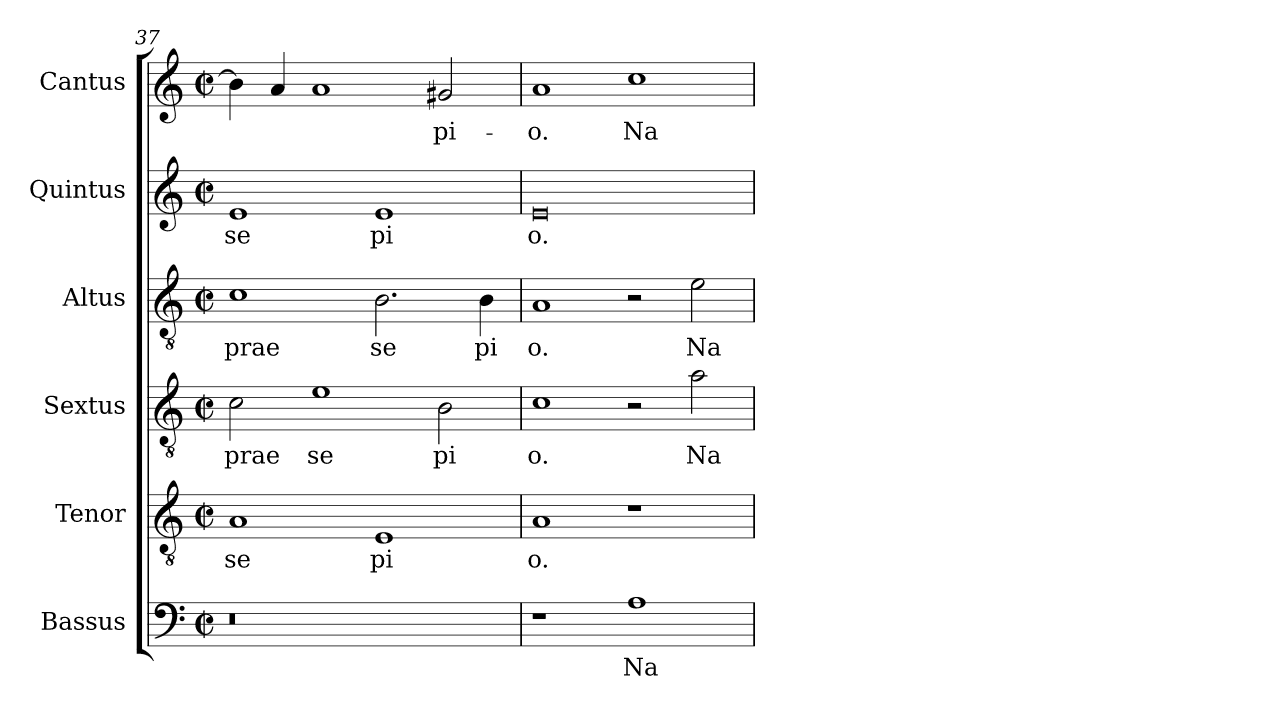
**kern	**text	**kern	**text	**kern	**text	**kern	**text	**kern	**text	**kern	**text
*part6	*part6	*part5	*part5	*part4	*part4	*part3	*part3	*part2	*part2	*part1	*part1
*staff6	*staff6	*staff5	*staff5	*staff4	*staff4	*staff3	*staff3	*staff2	*staff2	*staff1	*staff1
*I"Bassus	*	*I"Tenor	*	*I"Sextus	*	*I"Altus	*	*I"Quintus	*	*I"Cantus	*
*clefF4	*	*clefGv2	*	*clefGv2	*	*clefGv2	*	*clefG2	*	*clefG2	*
*M2/2	*	*M2/2	*	*M2/2	*	*M2/2	*	*M2/2	*	*M2/2	*
*met(c|)	*	*met(c|)	*	*met(c|)	*	*met(c|)	*	*met(c|)	*	*met(c|)	*
=37	=37	=37	=37	=37	=37	=37	=37	=37	=37	=37	=37
!	!	!	!LO:LY:b:cj	!	!LO:LY:b:cj	!	!LO:LY:b:cj	!	!LO:LY:b:cj	!	!
0r	.	1A	se	2c\	prae	1c	prae	1e	se	4b\]	.
.	.	.	.	.	.	.	.	.	.	4a/	.
!	!	!	!	!	!LO:LY:b:cj	!	!	!	!	!	!
.	.	.	.	1e	se	.	.	.	.	1a	.
!	!	!	!LO:LY:b:cj	!	!	!	!LO:LY:b:cj	!	!LO:LY:b:cj	!	!
.	.	1E	pi	.	.	2.B\	se	1e	pi	.	.
!	!	!	!	!	!LO:LY:b:cj	!	!	!	!	!	!LO:LY:b:cj
.	.	.	.	2B\	pi	.	.	.	.	2g#/	-pi-
!	!	!	!	!	!	!	!LO:LY:b:cj	!	!	!	!
.	.	.	.	.	.	4B\	pi	.	.	.	.
=38	=38	=38	=38	=38	=38	=38	=38	=38	=38	=38	=38
!	!	!	!LO:LY:b:cj	!	!LO:LY:b:cj	!	!LO:LY:b:cj	!	!LO:LY:b:cj	!	!LO:LY:b:cj
1r	.	1A	o.	1c	o.	1A	o.	0e	o.	1a	-o.
!	!LO:LY:b:cj	!	!	!	!	!	!	!	!	!	!LO:LY:b:cj
1A	Na	1r	.	2r	.	2r	.	.	.	1cc	Na-
!	!	!	!	!	!LO:LY:b:cj	!	!LO:LY:b:cj	!	!	!	!
.	.	.	.	2a\	Na	2e\	Na	.	.	.	.
=	=	=	=	=	=	=	=	=	=	=	=
*-	*-	*-	*-	*-	*-	*-	*-	*-	*-	*-	*-
